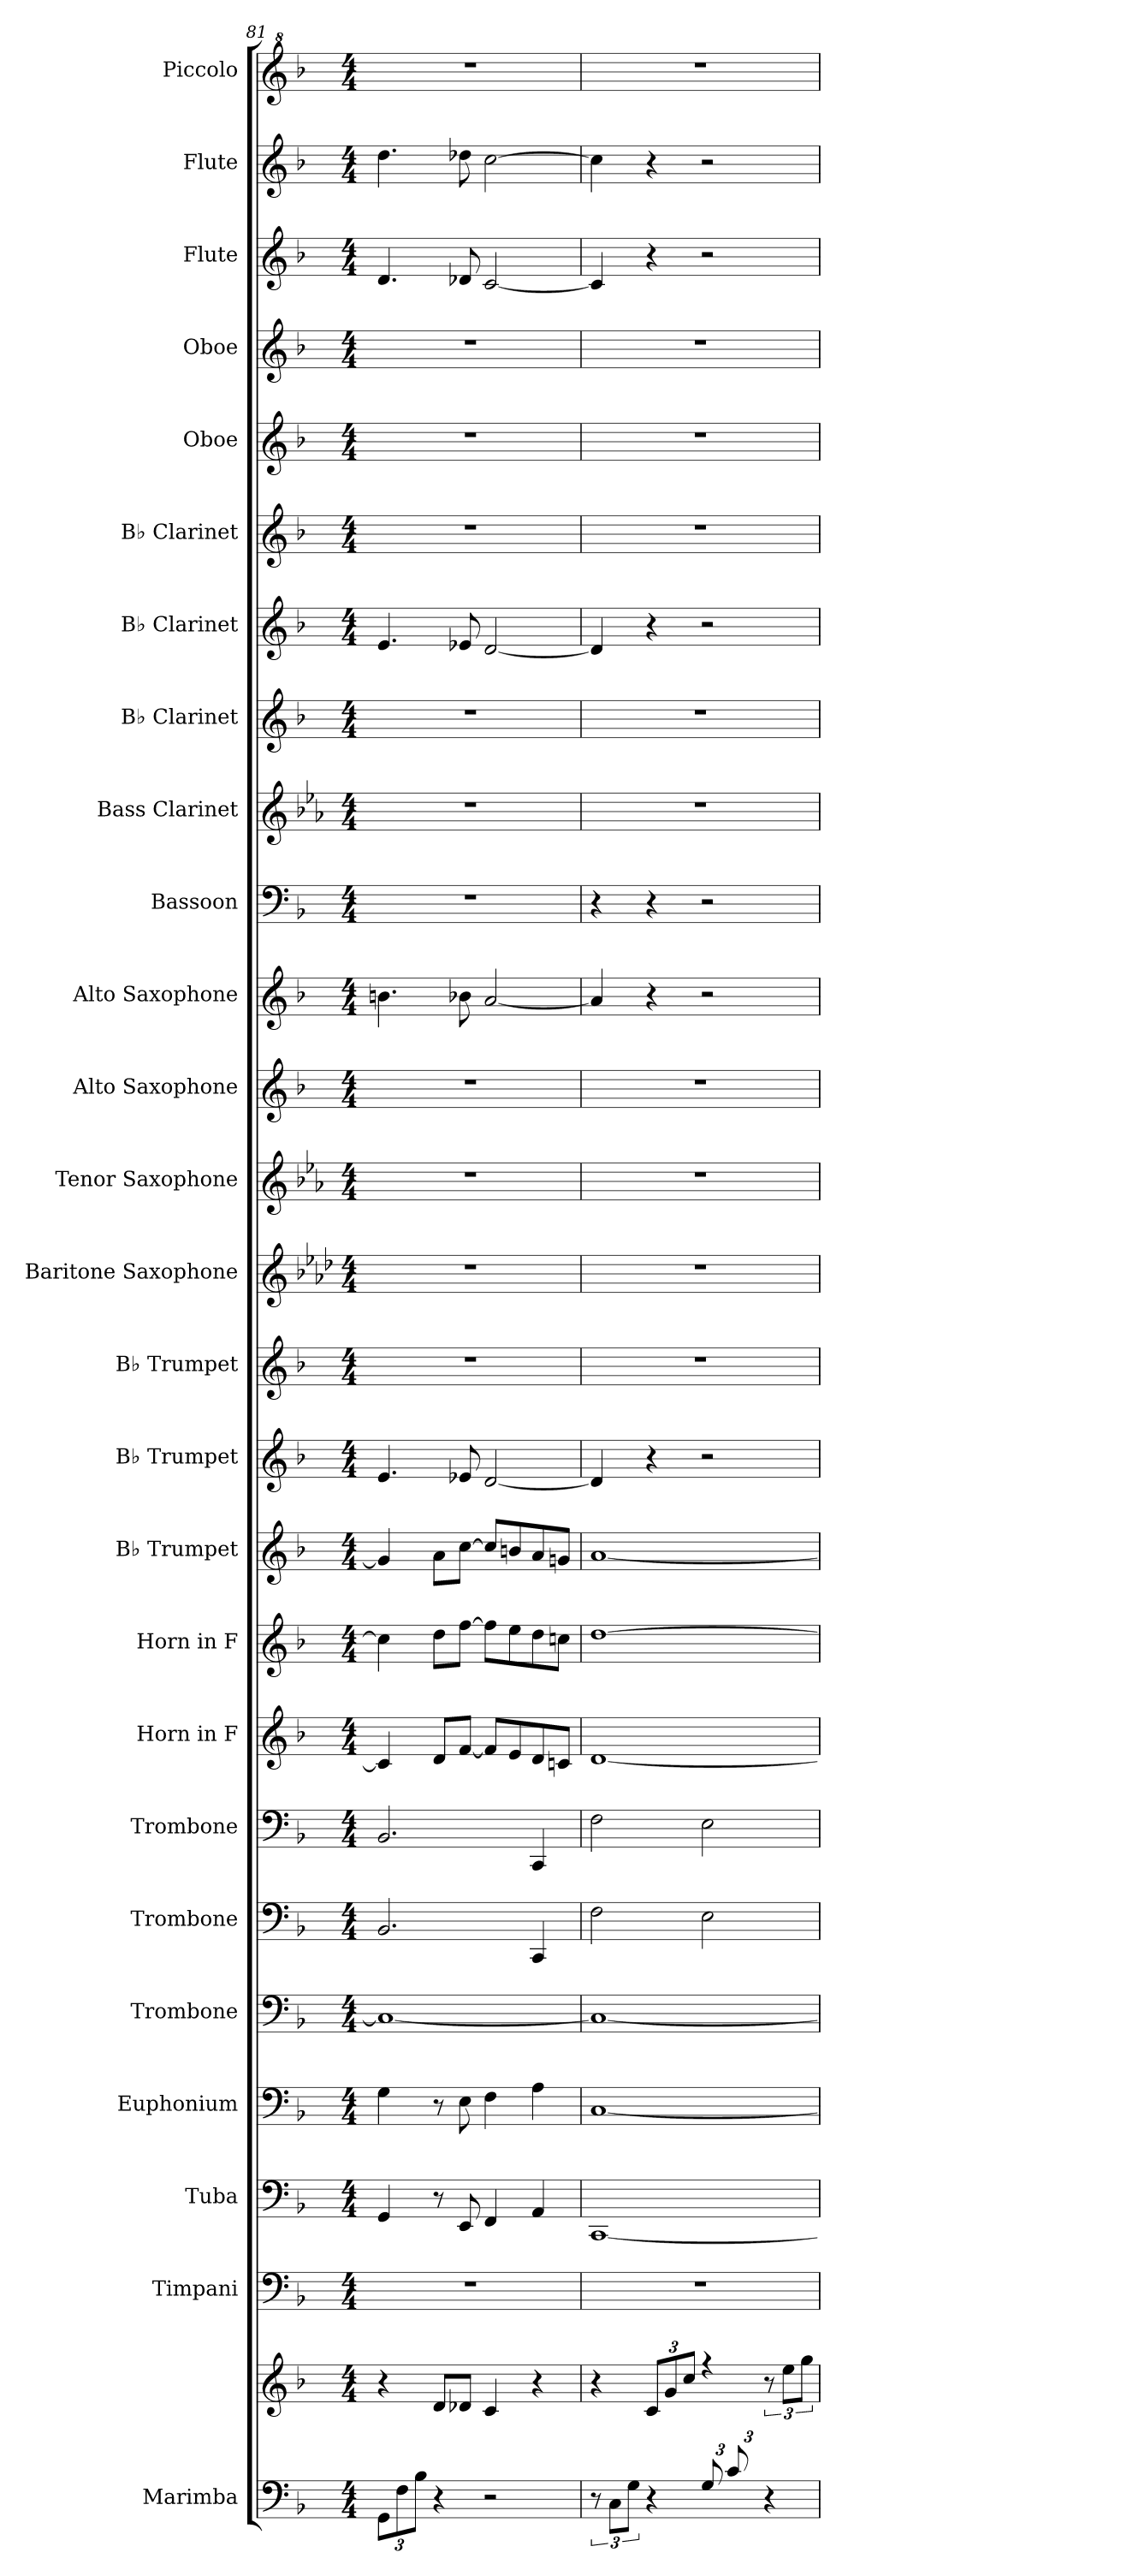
**kern	**kern	**kern	**kern	**kern	**kern	**kern	**kern	**kern	**kern	**kern	**kern	**kern	**kern	**kern	**kern	**kern	**kern	**kern	**kern	**kern	**kern	**kern	**kern	**kern	**kern	**kern
*part26	*part26	*part25	*part24	*part23	*part22	*part21	*part20	*part19	*part18	*part17	*part16	*part15	*part14	*part13	*part12	*part11	*part10	*part9	*part8	*part7	*part6	*part5	*part4	*part3	*part2	*part1
*staff27	*staff26	*staff25	*staff24	*staff23	*staff22	*staff21	*staff20	*staff19	*staff18	*staff17	*staff16	*staff15	*staff14	*staff13	*staff12	*staff11	*staff10	*staff9	*staff8	*staff7	*staff6	*staff5	*staff4	*staff3	*staff2	*staff1
*I"Marimba	*	*I"Timpani	*I"Tuba	*I"Euphonium	*I"Trombone	*I"Trombone	*I"Trombone	*I"Horn in F	*I"Horn in F	*I"B♭ Trumpet	*I"B♭ Trumpet	*I"B♭ Trumpet	*I"Baritone Saxophone	*I"Tenor Saxophone	*I"Alto Saxophone	*I"Alto Saxophone	*I"Bassoon	*I"Bass Clarinet	*I"B♭ Clarinet	*I"B♭ Clarinet	*I"B♭ Clarinet	*I"Oboe	*I"Oboe	*I"Flute	*I"Flute	*I"Piccolo
*I'Mrm.	*	*I'Timp.	*I'Tba.	*I'Euph.	*I'Tbn.	*I'Tbn.	*I'Tbn.	*	*	*I'B♭ Tpt.	*I'B♭ Tpt.	*I'B♭ Tpt.	*I'Bar. Sax.	*I'T. Sax.	*I'A. Sax.	*I'A. Sax.	*I'Bsn.	*I'B. Cl.	*I'B♭ Cl.	*I'B♭ Cl.	*I'B♭ Cl.	*I'Ob.	*I'Ob.	*I'Fl.	*I'Fl.	*I'Picc.
!!LO:PB:g=z
*clefF4	*clefG2	*clefF4	*clefF4	*clefF4	*clefF4	*clefF4	*clefF4	*clefG2	*clefG2	*clefG2	*clefG2	*clefG2	*clefG2	*clefG2	*clefG2	*clefG2	*clefF4	*clefG2	*clefG2	*clefG2	*clefG2	*clefG2	*clefG2	*clefG2	*clefG2	*clefG^2
*	*	*	*	*	*	*	*	*ITrd4c7	*ITrd4c7	*ITrd1c2	*ITrd1c2	*ITrd1c2	*ITrd12c21	*ITrd8c14	*ITrd5c9	*ITrd5c9	*	*ITrd8c14	*ITrd1c2	*ITrd1c2	*ITrd1c2	*	*	*	*	*ITrd-7c-12
*k[b-]	*k[b-]	*k[b-]	*k[b-]	*k[b-]	*k[b-]	*k[b-]	*k[b-]	*k[b-e-]	*k[b-e-]	*k[b-e-a-]	*k[b-e-a-]	*k[b-e-a-]	*k[b-e-a-d-]	*k[b-e-a-]	*k[b-e-a-d-]	*k[b-e-a-d-]	*k[b-]	*k[b-e-a-]	*k[b-e-a-]	*k[b-e-a-]	*k[b-e-a-]	*k[b-]	*k[b-]	*k[b-]	*k[b-]	*k[b-]
*M4/4	*M4/4	*M4/4	*M4/4	*M4/4	*M4/4	*M4/4	*M4/4	*M4/4	*M4/4	*M4/4	*M4/4	*M4/4	*M4/4	*M4/4	*M4/4	*M4/4	*M4/4	*M4/4	*M4/4	*M4/4	*M4/4	*M4/4	*M4/4	*M4/4	*M4/4	*M4/4
*Xbrackettup	*	*	*	*	*	*	*	*	*	*	*	*	*	*	*	*	*	*	*	*	*	*	*	*	*	*
=81	=81	=81	=81	=81	=81	=81	=81	=81	=81	=81	=81	=81	=81	=81	=81	=81	=81	=81	=81	=81	=81	=81	=81	=81	=81	=81
12GG\L	4r	1r	4GG/	4G\	1C_	2.BB-/	2.BB-/	4F#/]	4f#\]	4f#/]	4.d/	1r	1r	1r	1r	4.dn\	1r	1r	1r	4.d/	1r	1r	1r	4.d/	4.dd\	1r
12F\	.	.	.	.	.	.	.	.	.	.	.	.	.	.	.	.	.	.	.	.	.	.	.	.	.	.
12B-\J	.	.	.	.	.	.	.	.	.	.	.	.	.	.	.	.	.	.	.	.	.	.	.	.	.	.
4r	8d/L	.	8r	8r	.	.	.	8G/L	8g\L	8g\L	.	.	.	.	.	.	.	.	.	.	.	.	.	.	.	.
.	8d-X/J	.	8EE/	8E\	.	.	.	[8B-/J	[8b-\J	[8b-\J	8d-X/	.	.	.	.	8d-X\	.	.	.	8d-X/	.	.	.	8d-X/	8dd-X\	.
2r	4c/	.	4FF/	4F\	.	.	.	8B-/L]	8b-\L]	8b-/L]	[2c/	.	.	.	.	[2c/	.	.	.	[2c/	.	.	.	[2c/	[2cc\	.
.	.	.	.	.	.	.	.	8A/	8a\	8an/	.	.	.	.	.	.	.	.	.	.	.	.	.	.	.	.
.	4r	.	4AA/	4A\	.	4CC/	4CC/	8G/	8g\	8g/	.	.	.	.	.	.	.	.	.	.	.	.	.	.	.	.
.	.	.	.	.	.	.	.	8Fn/J	8fn\J	8fn/J	.	.	.	.	.	.	.	.	.	.	.	.	.	.	.	.
=82	=82	=82	=82	=82	=82	=82	=82	=82	=82	=82	=82	=82	=82	=82	=82	=82	=82	=82	=82	=82	=82	=82	=82	=82	=82	=82
*brackettup	*	*	*	*	*	*	*	*	*	*	*	*	*	*	*	*	*	*	*	*	*	*	*	*	*	*
*	*^	*	*	*	*	*	*	*	*	*	*	*	*	*	*	*	*	*	*	*	*	*	*	*	*	*
12r	4r	3%2ryy	1r	[1CC	[1C	1C_	2F\	2F\	[1G	[1g	[1g	4c/]	1r	1r	1r	1r	4c/]	4r	1r	1r	4c/]	1r	1r	1r	4c/]	4cc\]	1r
12C\L	.	.	.	.	.	.	.	.	.	.	.	.	.	.	.	.	.	.	.	.	.	.	.	.	.	.	.
12G\J	.	.	.	.	.	.	.	.	.	.	.	.	.	.	.	.	.	.	.	.	.	.	.	.	.	.	.
*	*Xbrackettup	*	*	*	*	*	*	*	*	*	*	*	*	*	*	*	*	*	*	*	*	*	*	*	*	*	*
4r	12c/L	.	.	.	.	.	.	.	.	.	.	4r	.	.	.	.	4r	4r	.	.	4r	.	.	.	4r	4r	.
.	12g/	.	.	.	.	.	.	.	.	.	.	.	.	.	.	.	.	.	.	.	.	.	.	.	.	.	.
.	12cc/J	.	.	.	.	.	.	.	.	.	.	.	.	.	.	.	.	.	.	.	.	.	.	.	.	.	.
*Xbrackettup	*	*	*	*	*	*	*	*	*	*	*	*	*	*	*	*	*	*	*	*	*	*	*	*	*	*	*
12G/L	4r	.	.	.	.	.	2E\	2E\	.	.	.	2r	.	.	.	.	2r	2r	.	.	2r	.	.	.	2r	2r	.
12c/	.	.	.	.	.	.	.	.	.	.	.	.	.	.	.	.	.	.	.	.	.	.	.	.	.	.	.
12ryy	.	12g\J	.	.	.	.	.	.	.	.	.	.	.	.	.	.	.	.	.	.	.	.	.	.	.	.	.
*	*brackettup	*	*	*	*	*	*	*	*	*	*	*	*	*	*	*	*	*	*	*	*	*	*	*	*	*	*
4r	12r	4ryy	.	.	.	.	.	.	.	.	.	.	.	.	.	.	.	.	.	.	.	.	.	.	.	.	.
.	12ee\L	.	.	.	.	.	.	.	.	.	.	.	.	.	.	.	.	.	.	.	.	.	.	.	.	.	.
.	12gg\J	.	.	.	.	.	.	.	.	.	.	.	.	.	.	.	.	.	.	.	.	.	.	.	.	.	.
*	*v	*v	*	*	*	*	*	*	*	*	*	*	*	*	*	*	*	*	*	*	*	*	*	*	*	*	*
=	=	=	=	=	=	=	=	=	=	=	=	=	=	=	=	=	=	=	=	=	=	=	=	=	=	=
*-	*-	*-	*-	*-	*-	*-	*-	*-	*-	*-	*-	*-	*-	*-	*-	*-	*-	*-	*-	*-	*-	*-	*-	*-	*-	*-
